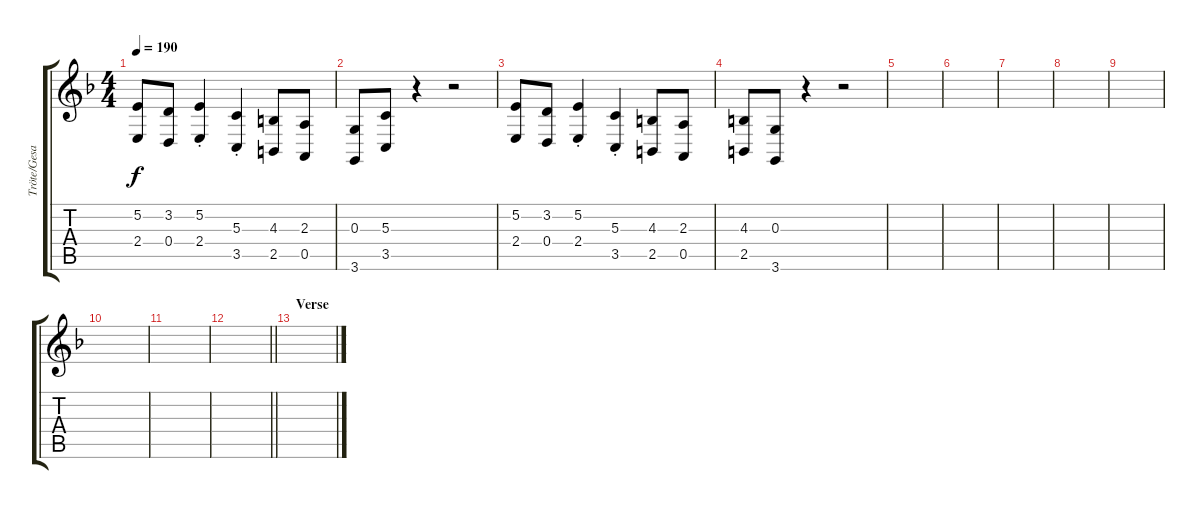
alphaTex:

\track ("Tröte/Gesang" "Tröte/Gesa") {instrument lead5charang}
\staff {score tabs}
\tuning (E4 B3 G3 D3 A2 E2) {hide}
\ts (4 4)
\tempo 190
\clef g2
\ks f
(5.2 2.4).8{dy f} (3.2 0.4).8 (5.2{st} 2.4{st}).4 (5.3{st} 3.5{st}).4 (4.3 2.5).8 (2.3 0.5).8 |
(0.3 3.6).8 (5.3 3.5).8 r.4 r.2 |
(5.2 2.4).8 (3.2 0.4).8 (5.2{st} 2.4{st}).4 (5.3{st} 3.5{st}).4 (4.3 2.5).8 (2.3 0.5).8 |
(4.3 2.5).8 (0.3 3.6).8 r.4 r.2 |
|
|
|
|
|
|
|
\barLineRight lightlight
|
\section ("" "Verse")
